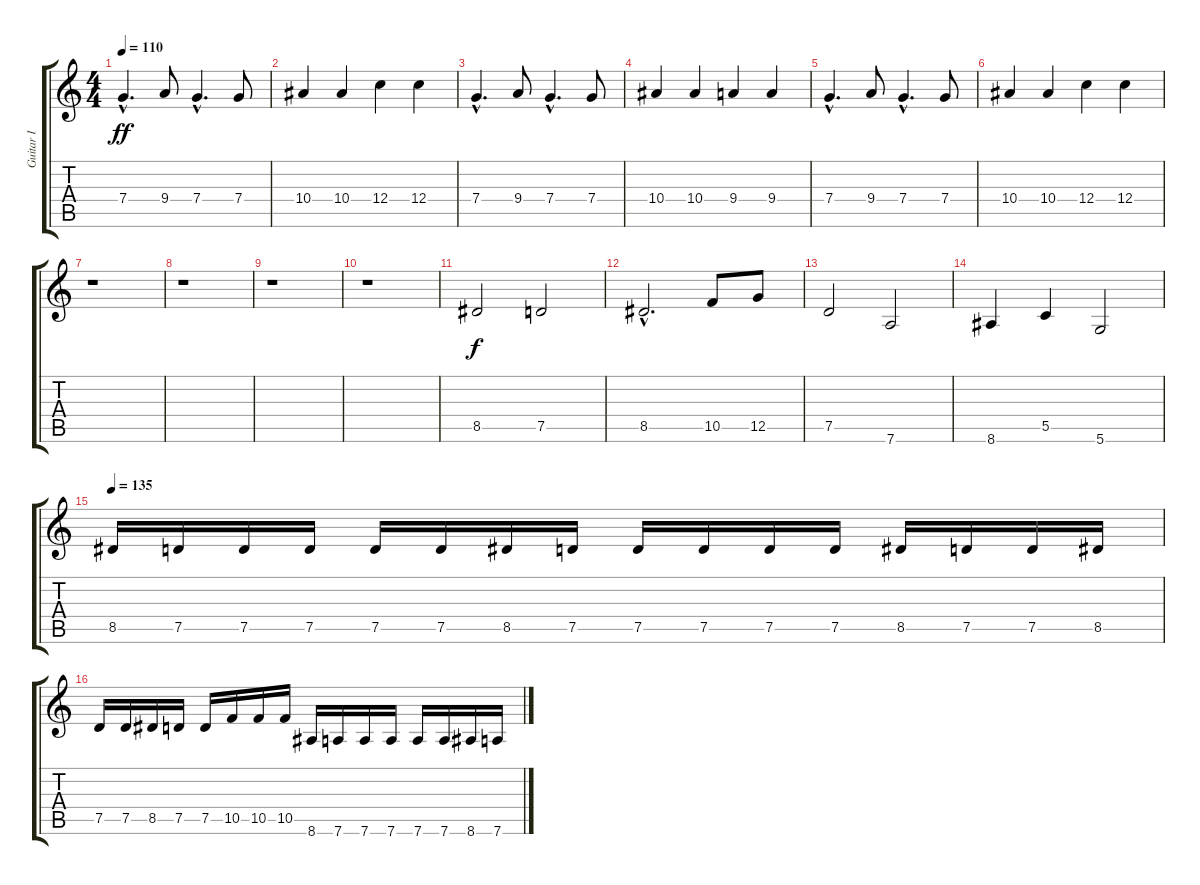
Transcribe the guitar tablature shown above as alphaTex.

\track ("Guitar I" "Guitar I") {instrument distortionguitar}
\staff {score tabs}
\tuning (D4 A3 F3 C3 G2 D2) {hide}
\ts (4 4)
\tempo 110
\clef g2
\ks c
7.4{hac}.4{d dy ff} 9.4.8 7.4{hac}.4{d} 7.4.8 |
10.4.4 10.4.4 12.4.4 12.4.4 |
7.4{hac}.4{d} 9.4.8 7.4{hac}.4{d} 7.4.8 |
10.4.4 10.4.4 9.4.4 9.4.4 |
7.4{hac}.4{d} 9.4.8 7.4{hac}.4{d} 7.4.8 |
10.4.4 10.4.4 12.4.4 12.4.4 |
r.1 |
r.1 |
r.1 |
r.1 |
8.5.2{dy f} 7.5.2 |
8.5{hac}.2{d} 10.5.8 12.5.8 |
7.5.2 7.6.2 |
8.6.4 5.5.4 5.6.2 |
\tempo 135
8.5.16 7.5.16 7.5.16 7.5.16 7.5.16 7.5.16 8.5.16 7.5.16 7.5.16 7.5.16 7.5.16 7.5.16 8.5.16 7.5.16 7.5.16 8.5.16 |
7.5.16 7.5.16 8.5.16 7.5.16 7.5.16 10.5.16 10.5.16 10.5.16 8.6.16 7.6.16 7.6.16 7.6.16 7.6.16 7.6.16 8.6.16 7.6.16
